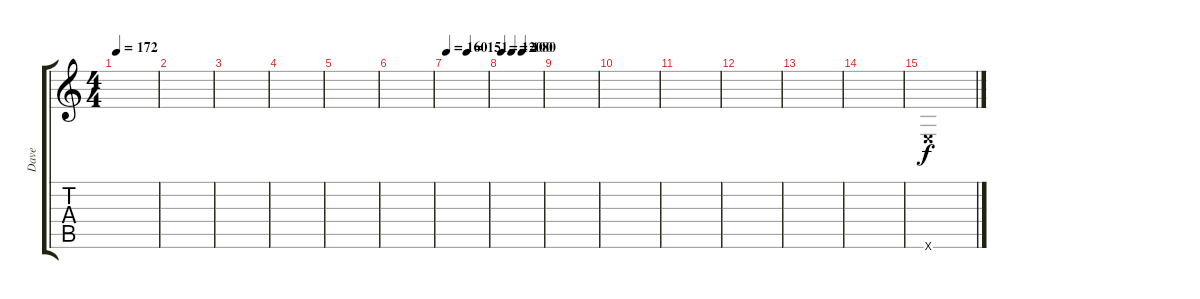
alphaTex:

\track ("Dave" "Dave") {instrument distortionguitar}
\staff {score tabs}
\tuning (E4 B3 G3 D3 A2 E2) {hide}
\ts (4 4)
\tempo 172
\clef g2
\ks c
|
|
|
|
|
|
\tempo 160
\tempo (151 0.5)
|
\tempo 120
\tempo (100 0.25)
\tempo (80 0.5)
|
|
|
|
|
|
|
0.6{x}.1
